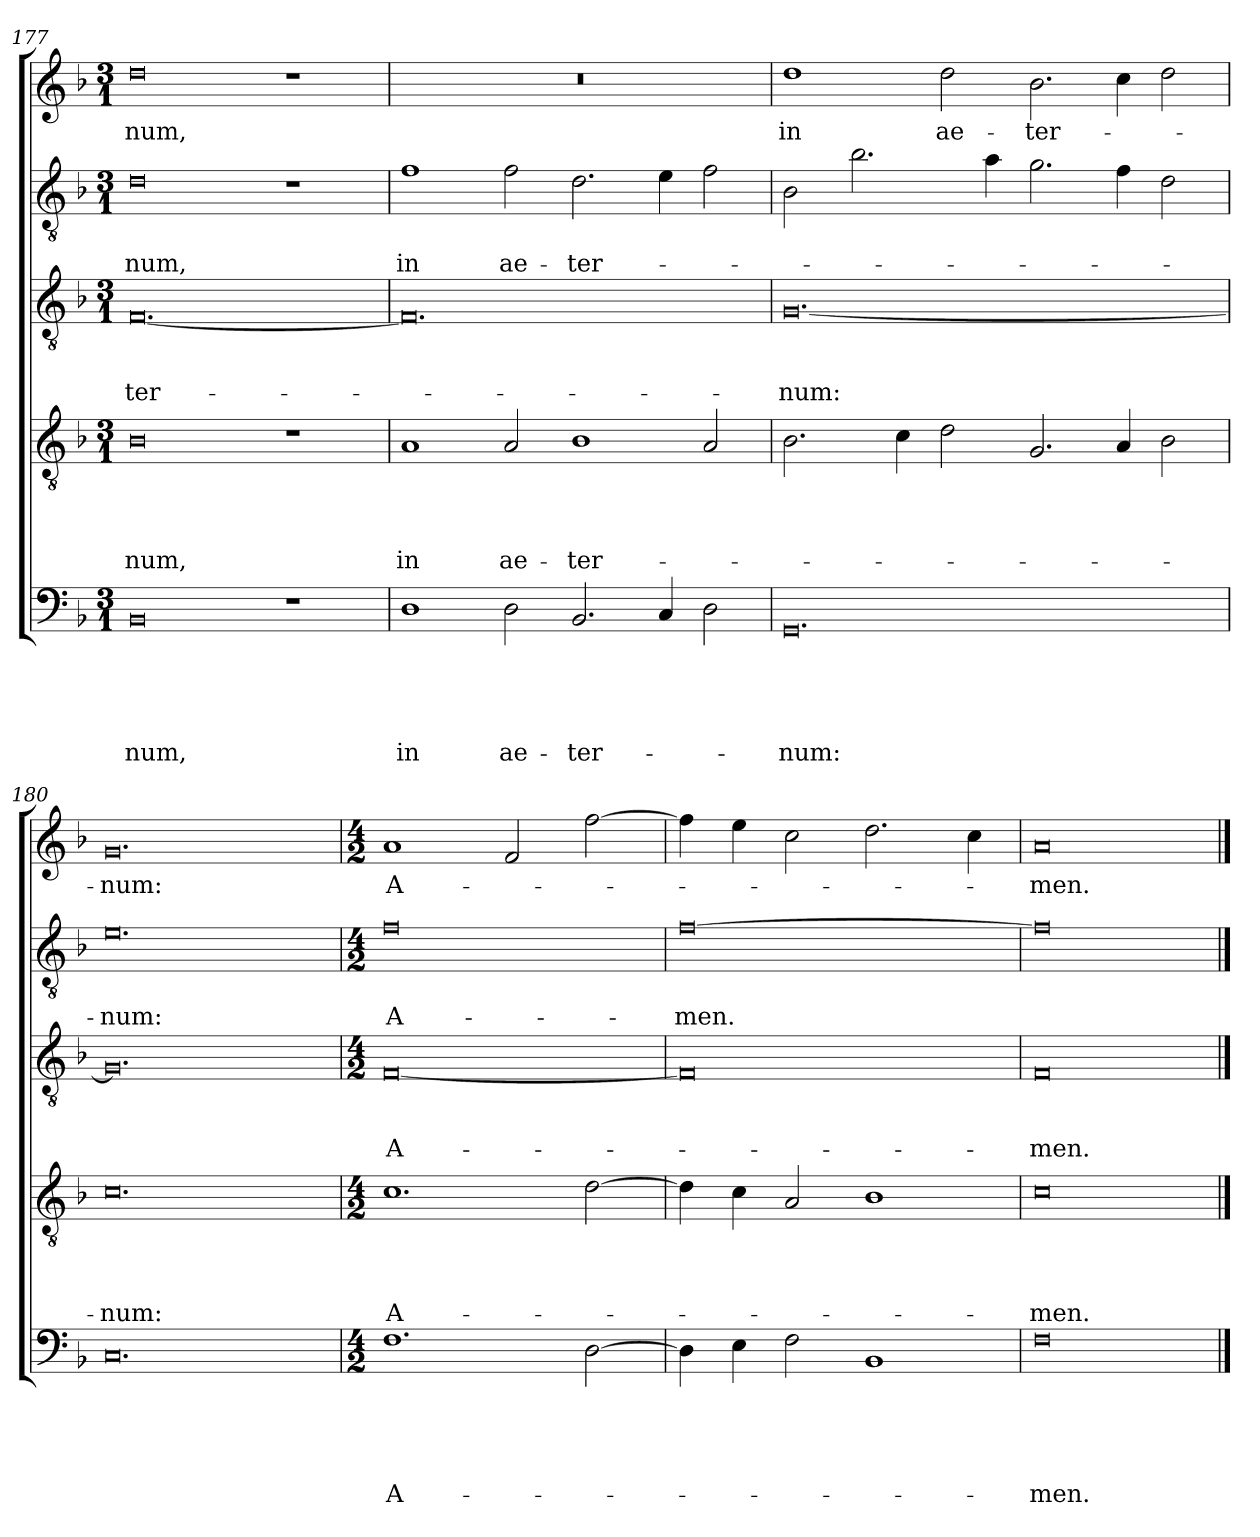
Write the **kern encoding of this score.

**kern	**text	**text	**text	**text	**text	**kern	**text	**text	**text	**text	**kern	**text	**text	**text	**kern	**text	**text	**kern	**text
*part5	*part5	*part5	*part5	*part5	*part5	*part4	*part4	*part4	*part4	*part4	*part3	*part3	*part3	*part3	*part2	*part2	*part2	*part1	*part1
*staff5	*staff5	*staff5	*staff5	*staff5	*staff5	*staff4	*staff4	*staff4	*staff4	*staff4	*staff3	*staff3	*staff3	*staff3	*staff2	*staff2	*staff2	*staff1	*staff1
*clefF4	*	*	*	*	*	*clefGv2	*	*	*	*	*clefGv2	*	*	*	*clefGv2	*	*	*clefG2	*
*k[b-]	*	*	*	*	*	*k[b-]	*	*	*	*	*k[b-]	*	*	*	*k[b-]	*	*	*k[b-]	*
*F:	*	*	*	*	*	*F:	*	*	*	*	*F:	*	*	*	*F:	*	*	*F:	*
*M3/1	*	*	*	*	*	*M3/1	*	*	*	*	*M3/1	*	*	*	*M3/1	*	*	*M3/1	*
=177	=177	=177	=177	=177	=177	=177	=177	=177	=177	=177	=177	=177	=177	=177	=177	=177	=177	=177	=177
!	!	!	!	!	!LO:LY:b	!	!	!	!	!LO:LY:b	!	!	!	!LO:LY:b	!	!	!LO:LY:b	!	!LO:LY:b
0BB-	.	.	.	.	-num,	0B-	.	.	.	-num,	[0.F	.	.	-ter-	0d	.	-num,	0dd	-num,
1r	.	.	.	.	.	1r	.	.	.	.	.	.	.	.	1r	.	.	1r	.
=178	=178	=178	=178	=178	=178	=178	=178	=178	=178	=178	=178	=178	=178	=178	=178	=178	=178	=178	=178
!	!	!	!	!	!LO:LY:b	!	!	!	!	!LO:LY:b	!	!	!	!	!	!	!LO:LY:b	!	!
1D	.	.	.	.	in	1A	.	.	.	in	0.F]	.	.	.	1f	.	in	0.r	.
!	!	!	!	!	!LO:LY:b	!	!	!	!	!LO:LY:b	!	!	!	!	!	!	!LO:LY:b	!	!
2D\	.	.	.	.	ae-	2A/	.	.	.	ae-	.	.	.	.	2f\	.	ae-	.	.
!	!	!	!	!	!LO:LY:b	!	!	!	!	!LO:LY:b	!	!	!	!	!	!	!LO:LY:b	!	!
2.BB-/	.	.	.	.	-ter-	1B-	.	.	.	-ter-	.	.	.	.	2.d\	.	-ter-	.	.
4C/	.	.	.	.	.	.	.	.	.	.	.	.	.	.	4e\	.	.	.	.
2D\	.	.	.	.	.	2A/	.	.	.	.	.	.	.	.	2f\	.	.	.	.
!!LO:LB:g=z
=179	=179	=179	=179	=179	=179	=179	=179	=179	=179	=179	=179	=179	=179	=179	=179	=179	=179	=179	=179
!	!	!	!	!	!LO:LY:b	!	!	!	!	!	!	!	!	!LO:LY:b	!	!	!	!	!LO:LY:b
0.GG	.	.	.	.	-num:	2.B-\	.	.	.	.	[0.G	.	.	-num:	2B-\	.	.	1dd	in
.	.	.	.	.	.	.	.	.	.	.	.	.	.	.	2.b-\	.	.	.	.
.	.	.	.	.	.	4c\	.	.	.	.	.	.	.	.	.	.	.	.	.
!	!	!	!	!	!	!	!	!	!	!	!	!	!	!	!	!	!	!	!LO:LY:b
.	.	.	.	.	.	2d\	.	.	.	.	.	.	.	.	.	.	.	2dd\	ae-
.	.	.	.	.	.	.	.	.	.	.	.	.	.	.	4a\	.	.	.	.
!	!	!	!	!	!	!	!	!	!	!	!	!	!	!	!	!	!	!	!LO:LY:b
.	.	.	.	.	.	2.G/	.	.	.	.	.	.	.	.	2.g\	.	.	2.b-\	-ter-
.	.	.	.	.	.	4A/	.	.	.	.	.	.	.	.	4f\	.	.	4cc\	.
.	.	.	.	.	.	2B-\	.	.	.	.	.	.	.	.	2d\	.	.	2dd\	.
=180	=180	=180	=180	=180	=180	=180	=180	=180	=180	=180	=180	=180	=180	=180	=180	=180	=180	=180	=180
!	!	!	!	!	!	!	!	!	!	!LO:LY:b	!	!	!	!	!	!	!LO:LY:b	!	!LO:LY:b
0.C	.	.	.	.	.	0.c	.	.	.	-num:	0.G]	.	.	.	0.e	.	-num:	0.g	-num:
=181	=181	=181	=181	=181	=181	=181	=181	=181	=181	=181	=181	=181	=181	=181	=181	=181	=181	=181	=181
*M4/2	*	*	*	*	*	*M4/2	*	*	*	*	*M4/2	*	*	*	*M4/2	*	*	*M4/2	*
!	!	!	!	!	!LO:LY:b	!	!	!	!	!LO:LY:b	!	!	!	!LO:LY:b	!	!	!LO:LY:b	!	!LO:LY:b
1.F	.	.	.	.	A-	1.c	.	.	.	A-	[0F	.	.	A-	0f	.	A-	1a	A-
.	.	.	.	.	.	.	.	.	.	.	.	.	.	.	.	.	.	2f/	.
[2D\	.	.	.	.	.	[2d\	.	.	.	.	.	.	.	.	.	.	.	[2ff\	.
=182	=182	=182	=182	=182	=182	=182	=182	=182	=182	=182	=182	=182	=182	=182	=182	=182	=182	=182	=182
!	!	!	!	!	!	!	!	!	!	!	!	!	!	!	!	!	!LO:LY:b	!	!
4D\]	.	.	.	.	.	4d\]	.	.	.	.	0F]	.	.	.	[0f	.	-men.	4ff\]	.
4E\	.	.	.	.	.	4c\	.	.	.	.	.	.	.	.	.	.	.	4ee\	.
2F\	.	.	.	.	.	2A/	.	.	.	.	.	.	.	.	.	.	.	2cc\	.
1BB-	.	.	.	.	.	1B-	.	.	.	.	.	.	.	.	.	.	.	2.dd\	.
.	.	.	.	.	.	.	.	.	.	.	.	.	.	.	.	.	.	4cc\	.
=183	=183	=183	=183	=183	=183	=183	=183	=183	=183	=183	=183	=183	=183	=183	=183	=183	=183	=183	=183
!	!	!	!	!	!LO:LY:b	!	!	!	!	!LO:LY:b	!	!	!	!LO:LY:b	!	!	!	!	!LO:LY:b
0F	.	.	.	.	-men.	0c	.	.	.	-men.	0F	.	.	-men.	0f]	.	.	0a	-men.
==	==	==	==	==	==	==	==	==	==	==	==	==	==	==	==	==	==	==	==
*-	*-	*-	*-	*-	*-	*-	*-	*-	*-	*-	*-	*-	*-	*-	*-	*-	*-	*-	*-
